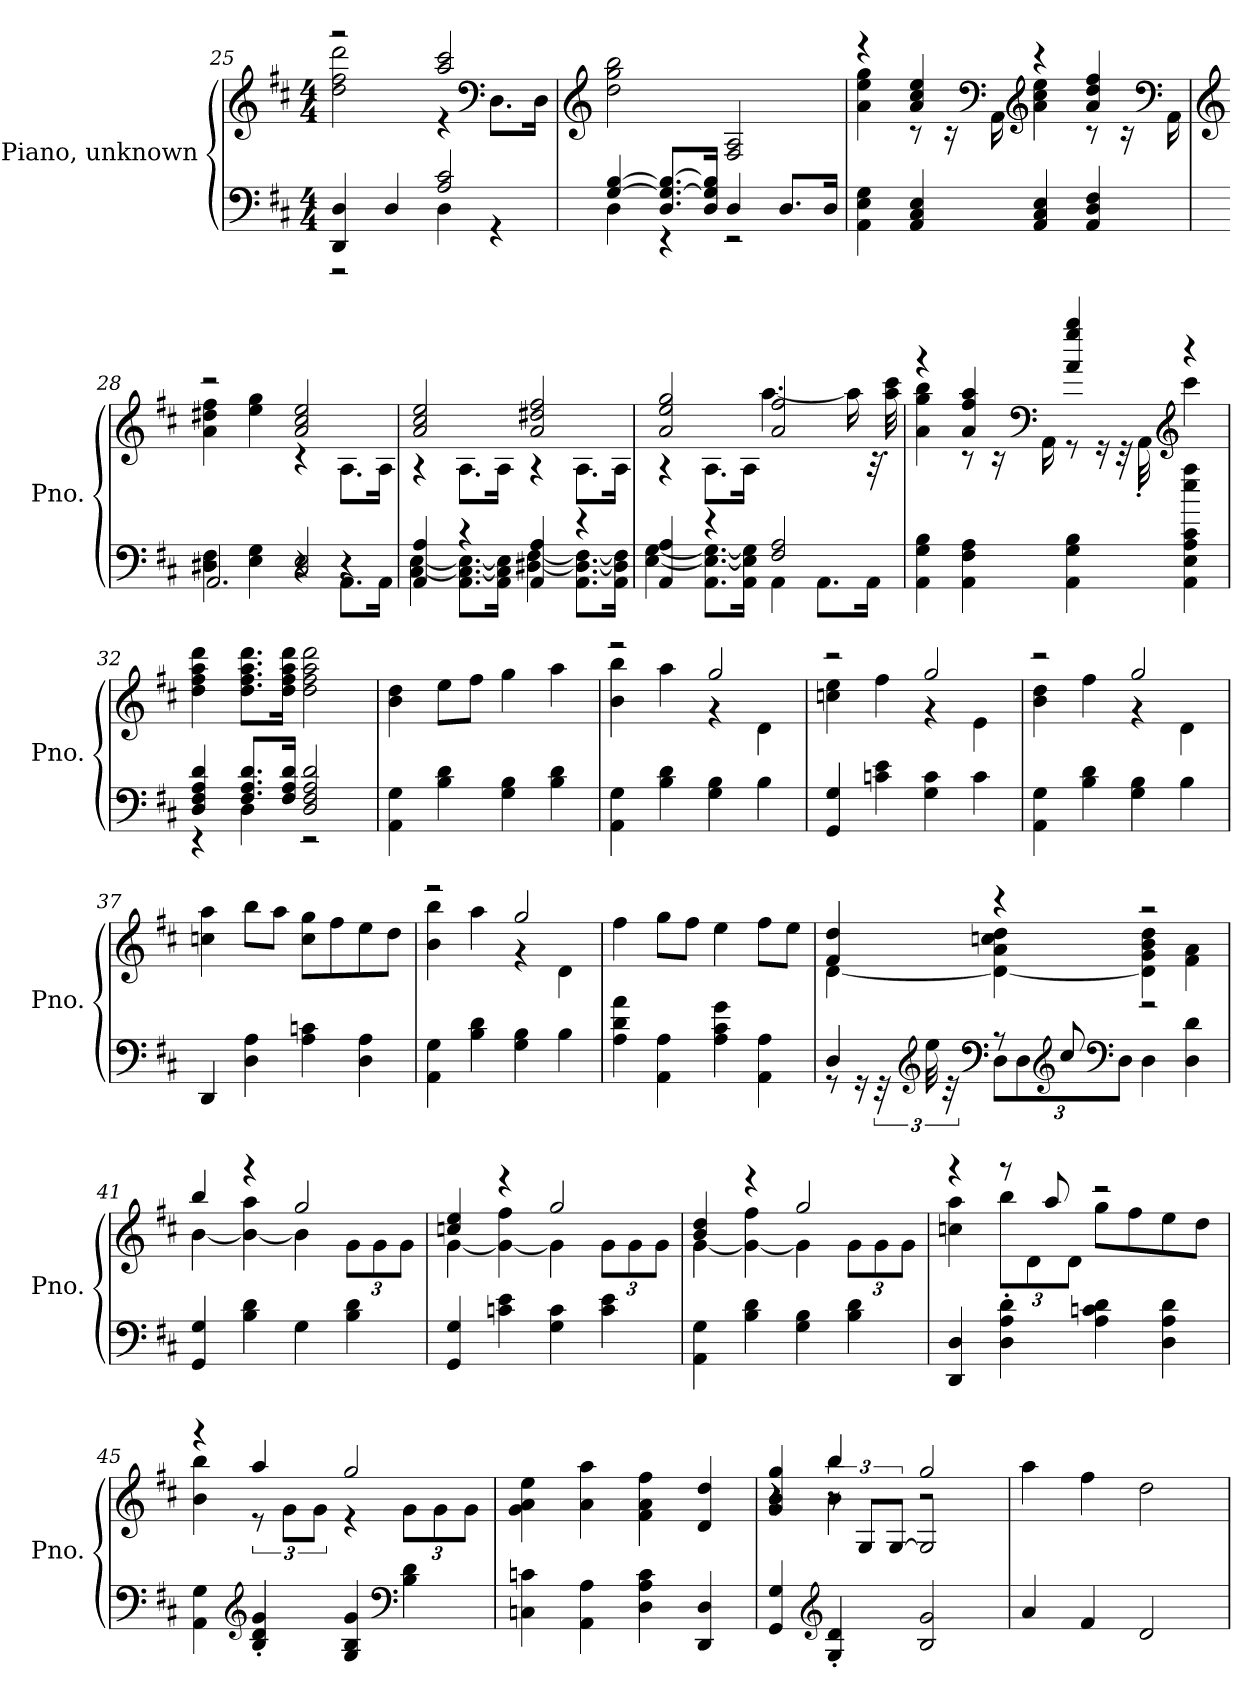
**kern	**kern
*part1	*part1
*staff2	*staff1
*I"Piano, unknown	*
*I'Pno.	*
*clefF4	*clefG2
*k[f#c#]	*k[f#c#]
*M4/4	*M4/4
=25	=25
*^	*^
4DD/ 4D/	2r	2r	2dd\ 2ff#\ 2ddd\
4D/	.	.	.
2A/ 2c#/	4D\	2aa/ 2ccc#/	4r
*	*	*clefF4	*
.	4r	.	8.D\L
.	.	.	16D\Jk
*	*	*v	*v
=26	=26	=26
*	*	*clefG2
[4G/ [4B/	4D\	2dd\ 2gg\ 2bb\
8.D/ 8.G/_ 8.B/_L	4r	.
16D/ 16G/] 16B/]Jk	.	.
4D/	2r	2F#/ 2A/
8.D/L	.	.
16D/Jk	.	.
*v	*v	*
!!LO:PB:g=z
=27	=27
*	*^
4AA\ 4E\ 4G\	4r	4a\ 4ee\ 4gg\
4AA/ 4C#/ 4E/	4a/ 4cc#/ 4ee/	8r
.	.	16r
*	*clefF4	*
.	.	16AA\
*	*clefG2	*
4AA/ 4C#/ 4E/	4r	4a\ 4cc#\ 4ee\
4AA/ 4D/ 4F#/	4a/ 4dd/ 4ff#/	8r
.	.	16r
*	*clefF4	*
.	.	16AA\
=28	=28	=28
*	*clefG2	*
*^	*	*
*	*^	*	*
2r	4D#X\ 4F#\	2.AA/	2r	4a\ 4dd#X\ 4ff#\
.	4E\ 4G\	.	.	4ee\ 4gg\
2C#/ 2E/	4r	.	2a/ 2cc#/ 2ee/	4r
.	8.AA\L	4r	.	8.A\L
.	16AA\Jk	.	.	16A\Jk
*	*v	*v	*	*
=29	=29	=29	=29
4AA/ 4A/	[4C#\ [4E\	2a/ 2cc#/ 2ee/	4r
4r	8.AA\ 8.C#\_ 8.E\_L	.	8.A\L
.	16AA\ 16C#\] 16E\]Jk	.	16A\Jk
4AA/ 4A/	[4D#X\ [4F#\	2a/ 2dd#X/ 2ff#/	4r
4r	8.AA\ 8.D#\_ 8.F#\_L	.	8.A\L
.	16AA\ 16D#\] 16F#\]Jk	.	16A\Jk
!!LO:LB:g=z	!!
=30	=30	=30	=30
4AA/ 4A/	[4E\ [4G\	2a/ 2ee/ 2gg/	4r
4r	8.AA\ 8.E\_ 8.G\_L	.	8.A\L
.	16AA\ 16E\] 16G\]Jk	.	16A\Jk
2F#/ 2A/	4AA\	2a/ 2ff#/	[4.aa\
.	8.AA\L	.	.
.	.	.	16aa\]
.	16AA\Jk	.	32r
.	.	.	32aa\' 32ccc#\'
*v	*v	*	*
=31	=31	=31
4AA\ 4G\ 4B\	4r	4a\ 4gg\ 4bb\
4AA\ 4F#\ 4A\	4a/ 4ff#/ 4aa/	8r
.	.	16r
*	*clefF4	*
.	.	16AA\
4AA\ 4G\ 4B\	4a/ 4gg/ 4bb/	8r
.	.	16r
.	.	32r
.	.	32AA'\
*	*clefG2	*
4AA\ 4E\ 4A\ 4c#\ 4ee\ 4aa\	4r	4ccc#\
*	*v	*v
=32	=32
*^	*
4D/ 4F#/ 4A/ 4d/	4r	4dd\ 4ff#\ 4aa\ 4ddd\
8.F#/ 8.A/ 8.d/L	4D\	8.dd\ 8.ff#\ 8.aa\ 8.ddd\L
16F#/ 16A/ 16d/Jk	.	16dd\ 16ff#\ 16aa\ 16ddd\Jk
2D/ 2F#/ 2A/ 2d/	2r	2dd\ 2ff#\ 2aa\ 2ddd\
*v	*v	*
=33	=33
4AA\ 4G\	4b\ 4dd\
4B\ 4d\	8ee\L
.	8ff#\J
4G\ 4B\	4gg\
4B\ 4d\	4aa\
=34	=34
*	*^
4AA\ 4G\	2r	4b\ 4bb\
4B\ 4d\	.	4aa\
4G\ 4B\	2gg/	4r
4B\	.	4d\
!!LO:LB:g=z	!!
=35	=35	=35
4GG/ 4G/	2r	4ccn\ 4ee\
4cn\ 4e\	.	4ff#\
4G\ 4c\	2gg/	4r
4c\	.	4e\
=36	=36	=36
4AA\ 4G\	2r	4b\ 4dd\
4B\ 4d\	.	4ff#\
4G\ 4B\	2gg/	4r
4B\	.	4d\
*	*v	*v
=37	=37
4DD/	4ccn\ 4aa\
4D\ 4A\	8bb\L
.	8aa\J
4A\ 4cn\	8cc\ 8gg\L
.	8ff#\
4D\ 4A\	8ee\
.	8dd\J
=38	=38
*	*^
4AA\ 4G\	2r	4b\ 4bb\
4B\ 4d\	.	4aa\
4G\ 4B\	2gg/	4r
4B\	.	4d\
*	*v	*v
=39	=39
4A\ 4d\ 4a\	4ff#\
4AA\ 4A\	8gg\L
.	8ff#\J
4A\ 4c#\ 4g\	4ee\
4AA\ 4A\	8ff#\L
.	8ee\J
!!LO:LB:g=z
=40	=40
*^	*^
4D/	8r	4f#/ 4dd/	[4d\
.	16r	.	.
.	48r	.	.
*clefG2	*	*	*
.	48ee\	.	.
.	48r	.	.
*clefF4	*	*	*
*	*Xbrackettup	*	*
8r	12D\L	4r	4d\_ 4a\ 4ccn\ 4dd\
.	12D\	.	.
*clefG2	*	*	*
8cc#/	.	.	.
*clefF4	*	*	*
.	12D\J	.	.
2r	4D\	2r	4d\] 4g\ 4b\ 4dd\
.	4D\ 4d\	.	4f#\ 4a\
*v	*v	*	*
=41	=41	=41
4GG/ 4G/	4bb/	[4b\
4B\ 4d\	4r	4b\_ 4aa\
4G\	2gg/	4b\]
*	*	*Xbrackettup
4B\ 4d\	.	12g\L
.	.	12g\
.	.	12g\J
=42	=42	=42
4GG/ 4G/	4ccn/ 4ee/	[4g\
4cn\ 4e\	4r	4g\_ 4ff#\
4G\ 4c\	2gg/	4g\]
4c\ 4e\	.	12g\L
.	.	12g\
.	.	12g\J
=43	=43	=43
4AA\ 4G\	4b/ 4dd/	[4g\
4B\ 4d\	4r	4g\_ 4ff#\
4G\ 4B\	2gg/	4g\]
4B\ 4d\	.	12g\L
.	.	12g\
.	.	12g\J
!!LO:LB:g=z	!!
=44	=44	=44
4DD/ 4D/	4r	4ccn\ 4aa\
4D\' 4A\' 4d\'	8r	12bb\L
.	.	12d\
.	8aa/	.
.	.	12d\J
4A\ 4cn\ 4d\	2r	8gg\L
.	.	8ff#\
4D\ 4A\ 4d\	.	8ee\
.	.	8dd\J
=45	=45	=45
4AA\ 4G\	4r	4b\ 4bb\
*clefG2	*	*
*	*	*brackettup
4B/' 4d/' 4g/'	4aa/	12r
.	.	12g\L
.	.	12g\J
4G/ 4B/ 4g/	2gg/	4r
*clefF4	*	*
*	*	*Xbrackettup
4B\ 4d\	.	12g\L
.	.	12g\
.	.	12g\J
*	*v	*v
=46	=46
4Cn\ 4cn\	4g\ 4a\ 4ee\
4AA\ 4A\	4a\ 4aa\
4D\ 4A\ 4c\	4f#\ 4a\ 4ff#\
4DD/ 4D/	4d/ 4dd/
=47	=47
*	*^
*	*	*^
4GG/ 4G/	4r	4r	4g/ 4b/ 4gg/
*clefG2	*	*	*
*	*	*	*brackettup
4G/' 4d/'	4bb/	4b\	12r
.	.	.	12G/L
.	.	.	[12G/J
2B/ 2g/	2gg/	2r	2G/]
*	*v	*v	*v
=48	=48
4a/	4aa\
4f#/	4ff#\
2d/	2dd\
=	=
*-	*-
